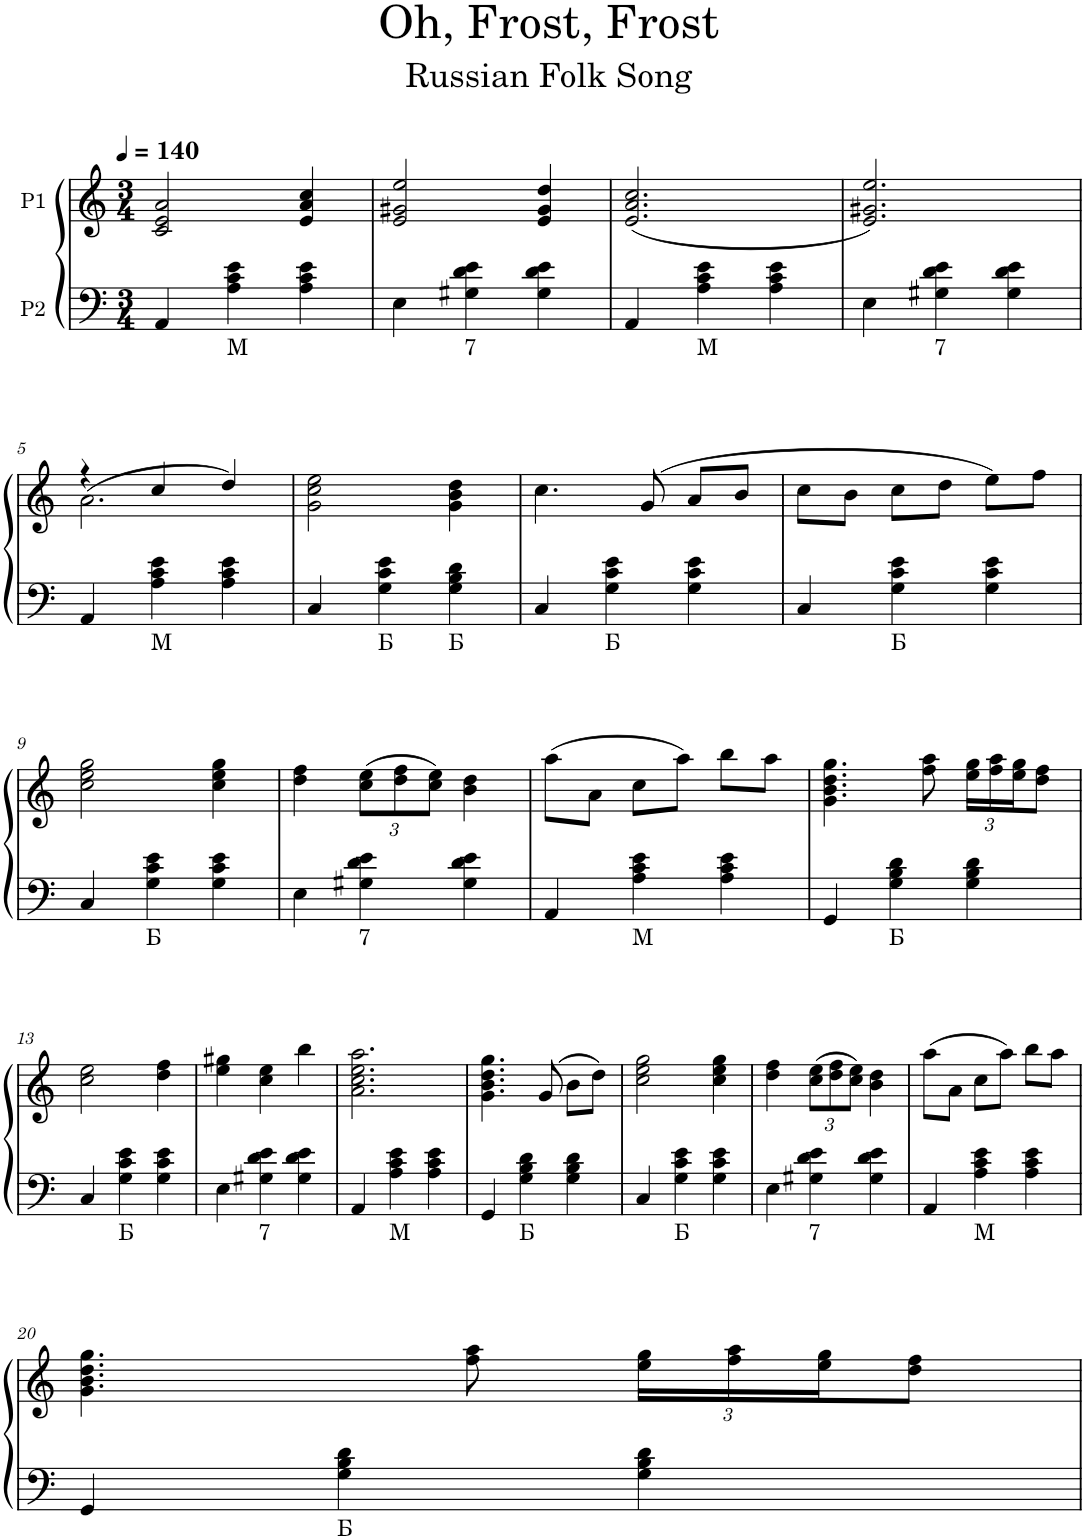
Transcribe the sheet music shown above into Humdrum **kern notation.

**kern	**kern
*part2	*part1
*staff2	*staff1
*I"P2	*I"P1
*clefF4	*clefG2
*k[]	*k[]
*M3/4	*M3/4
*MM140	*MM140
=1	=1
4AA/	2c/ 2e/ 2a/
!LO:TX:b:t=М	!
4A\ 4c\ 4e\	.
4A\ 4c\ 4e\	4e/ 4a/ 4cc/
=2	=2
4E\	2e/ 2g#X/ 2ee/
!LO:TX:b:t=7	!
4G#X\ 4d\ 4e\	.
4G#\ 4d\ 4e\	4e/ 4g#/ 4dd/
=3	=3
4AA/	(2.e/ 2.a/ 2.cc/
!LO:TX:b:t=М	!
4A\ 4c\ 4e\	.
4A\ 4c\ 4e\	.
=4	=4
4E\	2.e/ 2.g#X/ 2.ee/)
!LO:TX:b:t=7	!
4G#X\ 4d\ 4e\	.
4G#\ 4d\ 4e\	.
!!LO:LB:g=z
=5	=5
*	*^
4AA/	4r	(>2.a\
!LO:TX:b:t=М	!	!
4A\ 4c\ 4e\	4cc/	.
4A\ 4c\ 4e\	(4dd/	.
*	*v	*v
=6	=6
4C/	2g\ 2cc\ 2ee\
!LO:TX:b:t=Б	!
4G\ 4c\ 4e\	.
!LO:TX:b:t=Б	!
4G\ 4B\ 4d\	4g\ 4b\ 4dd\
=7	=7
4C/	4.cc\
!LO:TX:b:t=Б	!
4G\ 4c\ 4e\	.
.	8g/
4G\ 4c\ 4e\	8a/L
.	8b/J
=8	=8
4C/	8cc\L
.	8b\J
!LO:TX:b:t=Б	!
4G\ 4c\ 4e\	8cc\L
.	8dd\J
4G\ 4c\ 4e\	8ee\L)
.	8ff\J
!!LO:LB:g=z
=9	=9
4C/	2cc\ 2ee\ 2gg\
!LO:TX:b:t=Б	!
4G\ 4c\ 4e\	.
4G\ 4c\ 4e\	4cc\ 4ee\ 4gg\
=10	=10
4E\	4dd\ 4ff\
*	*Xbrackettup
!LO:TX:b:t=7	!
4G#X\ 4d\ 4e\	(12cc\ 12ee\L
.	12dd\ 12ff\
.	12cc\ 12ee\J)
4G#\ 4d\ 4e\	4b\ 4dd\
=11	=11
4AA/	(8aa\L
.	8a\J
!LO:TX:b:t=М	!
4A\ 4c\ 4e\	8cc\L
.	8aa\J)
4A\ 4c\ 4e\	8bb\L
.	8aa\J
=12	=12
4GG/	4.g\ 4.b\ 4.dd\ 4.gg\
!LO:TX:b:t=Б	!
4G\ 4B\ 4d\	.
.	8ff\ 8aa\
4G\ 4B\ 4d\	24ee\ 24gg\LL
.	24ff\ 24aa\
.	24ee\ 24gg\J
.	8dd\ 8ff\J
!!LO:LB:g=z
=13	=13
4C/	2cc\ 2ee\
!LO:TX:b:t=Б	!
4G\ 4c\ 4e\	.
4G\ 4c\ 4e\	4dd\ 4ff\
=14	=14
4E\	4ee\ 4gg#X\
!LO:TX:b:t=7	!
4G#X\ 4d\ 4e\	4cc\ 4ee\
4G#\ 4d\ 4e\	4bb\
=15	=15
4AA/	2.a\ 2.cc\ 2.ee\ 2.aa\
!LO:TX:b:t=М	!
4A\ 4c\ 4e\	.
4A\ 4c\ 4e\	.
=16	=16
4GG/	4.g\ 4.b\ 4.dd\ 4.gg\
!LO:TX:b:t=Б	!
4G\ 4B\ 4d\	.
.	(8g/
4G\ 4B\ 4d\	8b\L
.	8dd\J)
=17	=17
4C/	2cc\ 2ee\ 2gg\
!LO:TX:b:t=Б	!
4G\ 4c\ 4e\	.
4G\ 4c\ 4e\	4cc\ 4ee\ 4gg\
=18	=18
4E\	4dd\ 4ff\
!LO:TX:b:t=7	!
4G#X\ 4d\ 4e\	(12cc\ 12ee\L
.	12dd\ 12ff\
.	12cc\ 12ee\J)
4G#\ 4d\ 4e\	4b\ 4dd\
=19	=19
4AA/	(8aa\L
.	8a\J
!LO:TX:b:t=М	!
4A\ 4c\ 4e\	8cc\L
.	8aa\J)
4A\ 4c\ 4e\	8bb\L
.	8aa\J
!!LO:LB:g=z
=20	=20
4GG/	4.g\ 4.b\ 4.dd\ 4.gg\
!LO:TX:b:t=Б	!
4G\ 4B\ 4d\	.
.	8ff\ 8aa\
4G\ 4B\ 4d\	24ee\ 24gg\LL
.	24ff\ 24aa\
.	24ee\ 24gg\J
.	8dd\ 8ff\J
=	=
*-	*-
